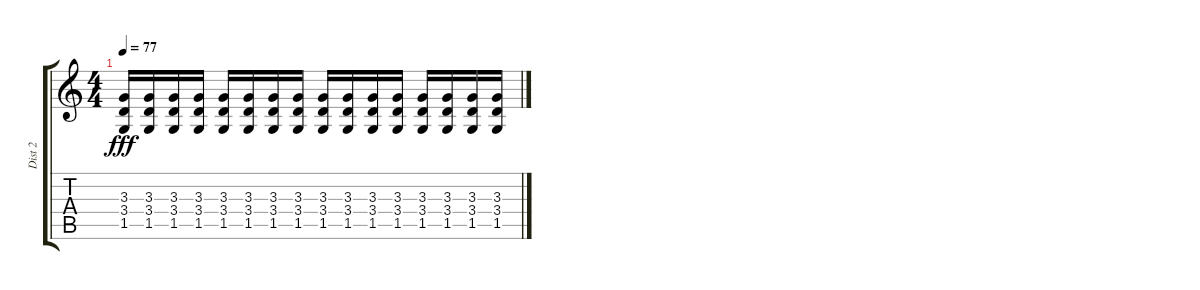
\track ("Dist 2" "Dist 2") {instrument distortionguitar}
\staff {score tabs}
\tuning (Db4 Ab3 E3 B2 Gb2 B1) {hide}
\ts (4 4)
\tempo 77
\clef g2
\ks c
(3.3 3.4 1.5).16{dy fff} (3.3 3.4 1.5).16 (3.3 3.4 1.5).16 (3.3 3.4 1.5).16 (3.3 3.4 1.5).16 (3.3 3.4 1.5).16 (3.3 3.4 1.5).16 (3.3 3.4 1.5).16 (3.3 3.4 1.5).16 (3.3 3.4 1.5).16 (3.3 3.4 1.5).16 (3.3 3.4 1.5).16 (3.3 3.4 1.5).16 (3.3 3.4 1.5).16 (3.3 3.4 1.5).16 (3.3 3.4 1.5).16
